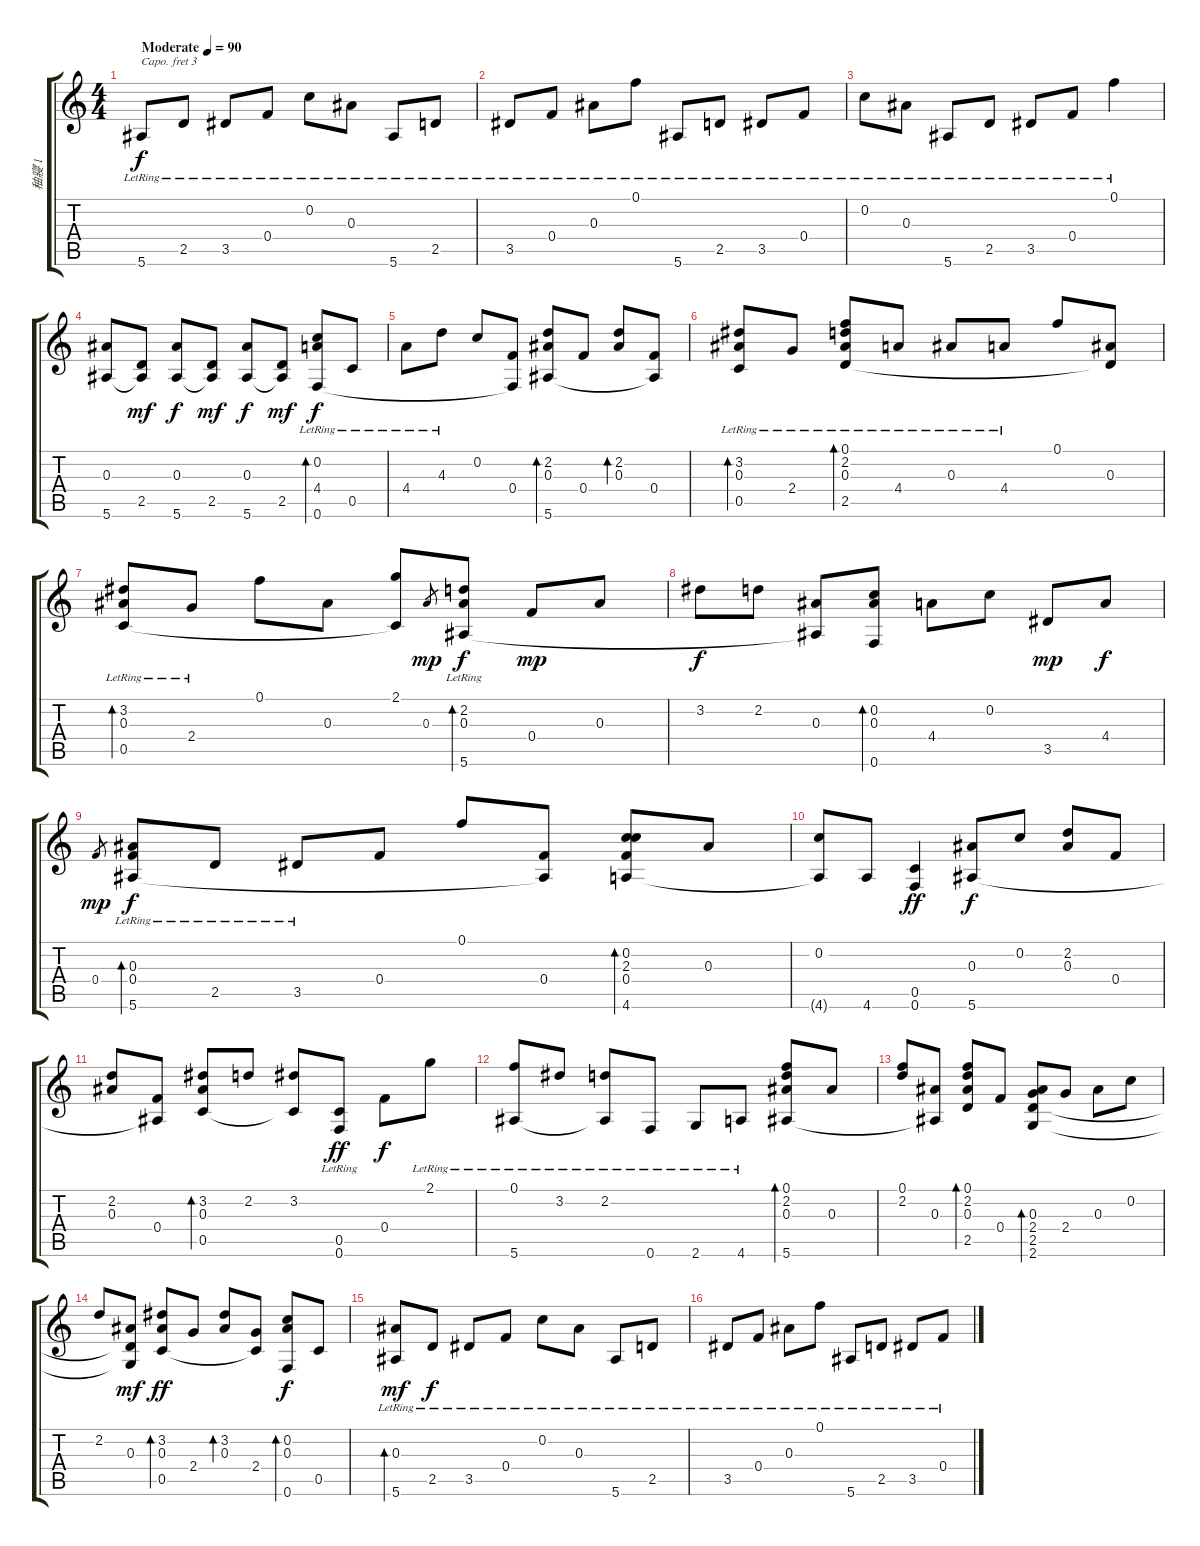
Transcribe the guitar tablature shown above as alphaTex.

\track ("秞寢 1" "秞寢 1") {instrument acousticguitarsteel}
\staff {score tabs}
\capo 3
\tuning (D4 A3 G3 D3 A2 D2) {hide}
\ts (4 4)
\tempo (90 "Moderate")
\clef g2
\ks c
5.6{lr}.8{dy f instrument acousticguitarsteel} 2.5{lr}.8 3.5{lr}.8 0.4{lr}.8 0.2{lr}.8 0.3{lr}.8 5.6{lr}.8 2.5{lr}.8 |
3.5{lr}.8 0.4{lr}.8 0.3{lr}.8 0.1{lr}.8 5.6{lr}.8 2.5{lr}.8 3.5{lr}.8 0.4{lr}.8 |
0.2{lr}.8 0.3{lr}.8 5.6{lr}.8 2.5{lr}.8 3.5{lr}.8 0.4{lr}.8 0.1{lr}.4 |
(0.3 5.6).8 (2.5 5.6{t}).8{dy mf} (0.3 5.6).8{dy f} (2.5 5.6{t}).8{dy mf} (0.3 5.6).8{dy f} (2.5 5.6{t}).8{dy mf} (0.2{lr} 4.4{lr} 0.6{lr}).8{bd 120 dy f} 0.5{lr}.8 |
4.4{lr}.8 4.3{lr}.8 0.2.8 (0.4 0.6{t}).8 (2.2 0.3 5.6).8{bd 120} 0.4.8 (2.2 0.3).8{bd 60} (0.4 5.6{t}).8 |
(3.2{lr} 0.3{lr} 0.5{lr}).8{bd 120} 2.4{lr}.8 (0.1{lr} 2.2{lr} 0.3{lr} 2.5{lr}).8{bd 120} 4.4{lr}.8 0.3{lr}.8 4.4{lr}.8 0.1.8 (0.3 2.5{t}).8 |
(3.2{lr} 0.3{lr} 0.5{lr}).8{bd 120} 2.4{lr}.8 0.1.8 0.3.8 (2.1 0.5{t}).8 0.3.8{gr dy mp} (2.2{lr} 0.3{lr} 5.6{lr}).8{bd 120 dy f} 0.4.8{dy mp} 0.3.8 |
3.2.8{dy f} 2.2.8 (0.3 5.6{t}).8 (0.2 0.3 0.6).8{bd 120} 4.4.8 0.2.8 3.5.8{dy mp} 4.4.8{dy f} |
0.4.8{gr dy mp} (0.3{lr} 0.4{lr} 5.6{lr}).8{bd 60 dy f} 2.5{lr}.8 3.5{lr}.8 0.4.8 0.1.8 (0.4 5.6{t}).8 (0.2 2.3 0.4 4.6).8{bd 60} 0.3.8 |
(0.2 4.6{t}).8 4.6.8 (0.5 0.6).4{dy ff} (0.3 5.6).8{dy f} 0.2.8 (2.2 0.3).8 0.4.8 |
(2.2 0.3).8 (0.4 5.6{t}).8 (3.2 0.3 0.5).8{bd 60} 2.2.8 (3.2 0.5{t}).8 (0.5 0.6{lr}).8{dy ff} 0.4.8{dy f} 2.1{lr}.8 |
(0.1{lr} 5.6{lr}).8 3.2{lr}.8 (2.2{lr} 5.6{t}).8 0.6{lr}.8 2.6{lr}.8 4.6{lr}.8 (0.1 2.2 0.3 5.6).8{bd 60} 0.3.8 |
(0.1 2.2).8 (0.3 5.6{t}).8 (0.1 2.2 0.3 2.5).8{bd 60} 0.4.8 (0.3 2.4 2.5 2.6).8{bd 60} 2.4.8 0.3.8 0.2.8 |
2.2.8 (0.3 2.5{t} 2.6{t}).8{dy mf} (3.2 0.3 0.5).8{bd 60 dy ff} 2.4.8 (3.2 0.3).8{bd 60} (2.4 0.5{t}).8 (0.2 0.3 0.6).8{bd 60 dy f} 0.5.8 |
(0.3 5.6{lr}).8{bd 60 dy mf} 2.5{lr}.8{dy f} 3.5{lr}.8 0.4{lr}.8 0.2{lr}.8 0.3{lr}.8 5.6{lr}.8 2.5{lr}.8 |
3.5{lr}.8 0.4{lr}.8 0.3{lr}.8 0.1{lr}.8 5.6{lr}.8 2.5{lr}.8 3.5{lr}.8 0.4{lr}.8
